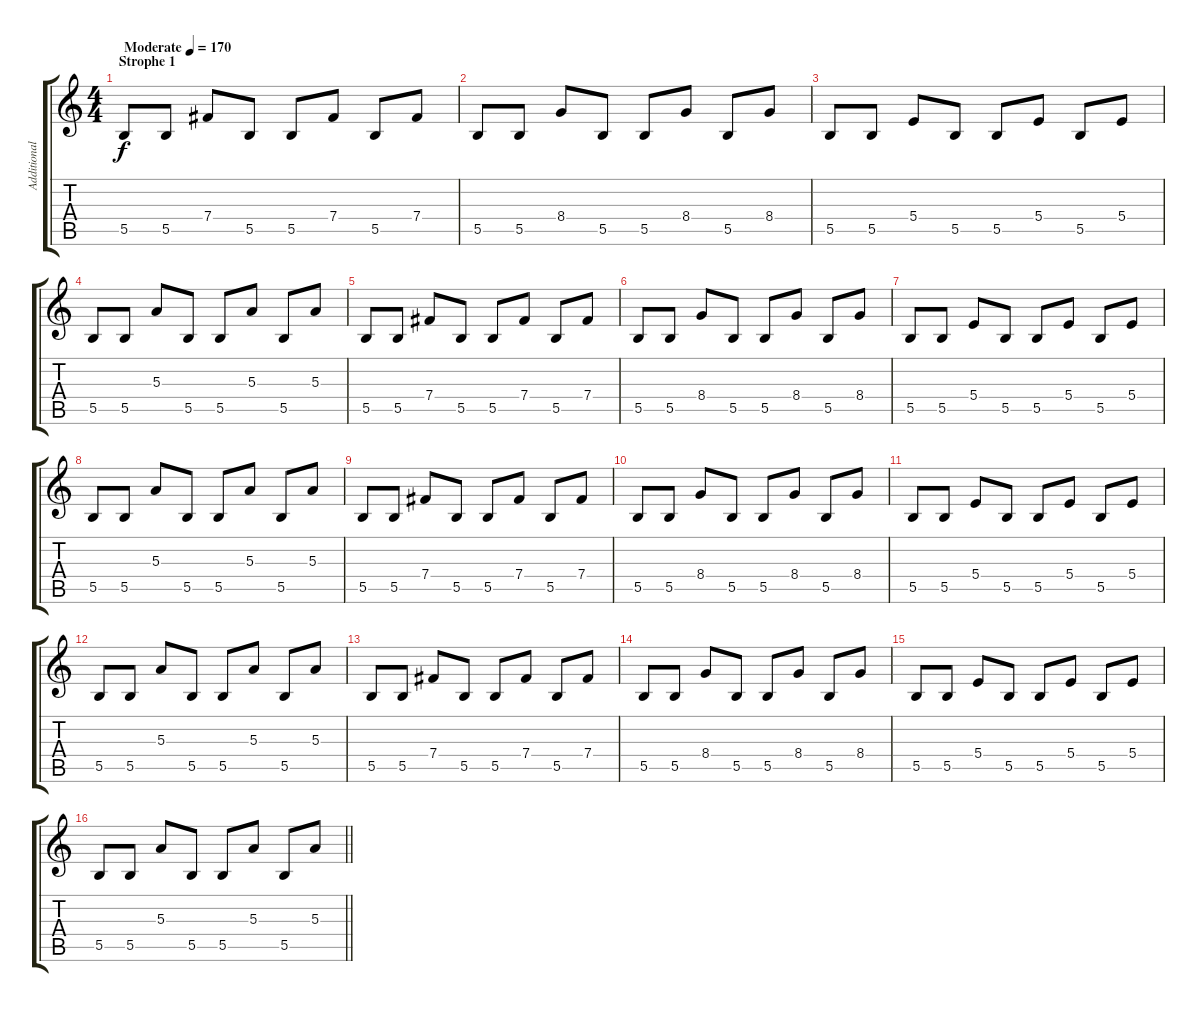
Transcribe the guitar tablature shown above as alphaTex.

\track ("Additional Guitar" "Additional") {instrument electricguitarjazz}
\staff {score tabs}
\tuning (Db4 Ab3 E3 B2 Gb2 B1) {hide}
\ts (4 4)
\section ("" "Strophe 1")
\tempo (170 "Moderate")
\clef g2
\ks c
5.5.8{dy f instrument electricguitarjazz} 5.5.8 7.4.8 5.5.8 5.5.8 7.4.8 5.5.8 7.4.8 |
5.5.8 5.5.8 8.4.8 5.5.8 5.5.8 8.4.8 5.5.8 8.4.8 |
5.5.8 5.5.8 5.4.8 5.5.8 5.5.8 5.4.8 5.5.8 5.4.8 |
5.5.8 5.5.8 5.3.8 5.5.8 5.5.8 5.3.8 5.5.8 5.3.8 |
5.5.8 5.5.8 7.4.8 5.5.8 5.5.8 7.4.8 5.5.8 7.4.8 |
5.5.8 5.5.8 8.4.8 5.5.8 5.5.8 8.4.8 5.5.8 8.4.8 |
5.5.8 5.5.8 5.4.8 5.5.8 5.5.8 5.4.8 5.5.8 5.4.8 |
5.5.8 5.5.8 5.3.8 5.5.8 5.5.8 5.3.8 5.5.8 5.3.8 |
5.5.8 5.5.8 7.4.8 5.5.8 5.5.8 7.4.8 5.5.8 7.4.8 |
5.5.8 5.5.8 8.4.8 5.5.8 5.5.8 8.4.8 5.5.8 8.4.8 |
5.5.8 5.5.8 5.4.8 5.5.8 5.5.8 5.4.8 5.5.8 5.4.8 |
5.5.8 5.5.8 5.3.8 5.5.8 5.5.8 5.3.8 5.5.8 5.3.8 |
5.5.8 5.5.8 7.4.8 5.5.8 5.5.8 7.4.8 5.5.8 7.4.8 |
5.5.8 5.5.8 8.4.8 5.5.8 5.5.8 8.4.8 5.5.8 8.4.8 |
5.5.8 5.5.8 5.4.8 5.5.8 5.5.8 5.4.8 5.5.8 5.4.8 |
\barLineRight lightlight
5.5.8 5.5.8 5.3.8 5.5.8 5.5.8 5.3.8 5.5.8 5.3.8
